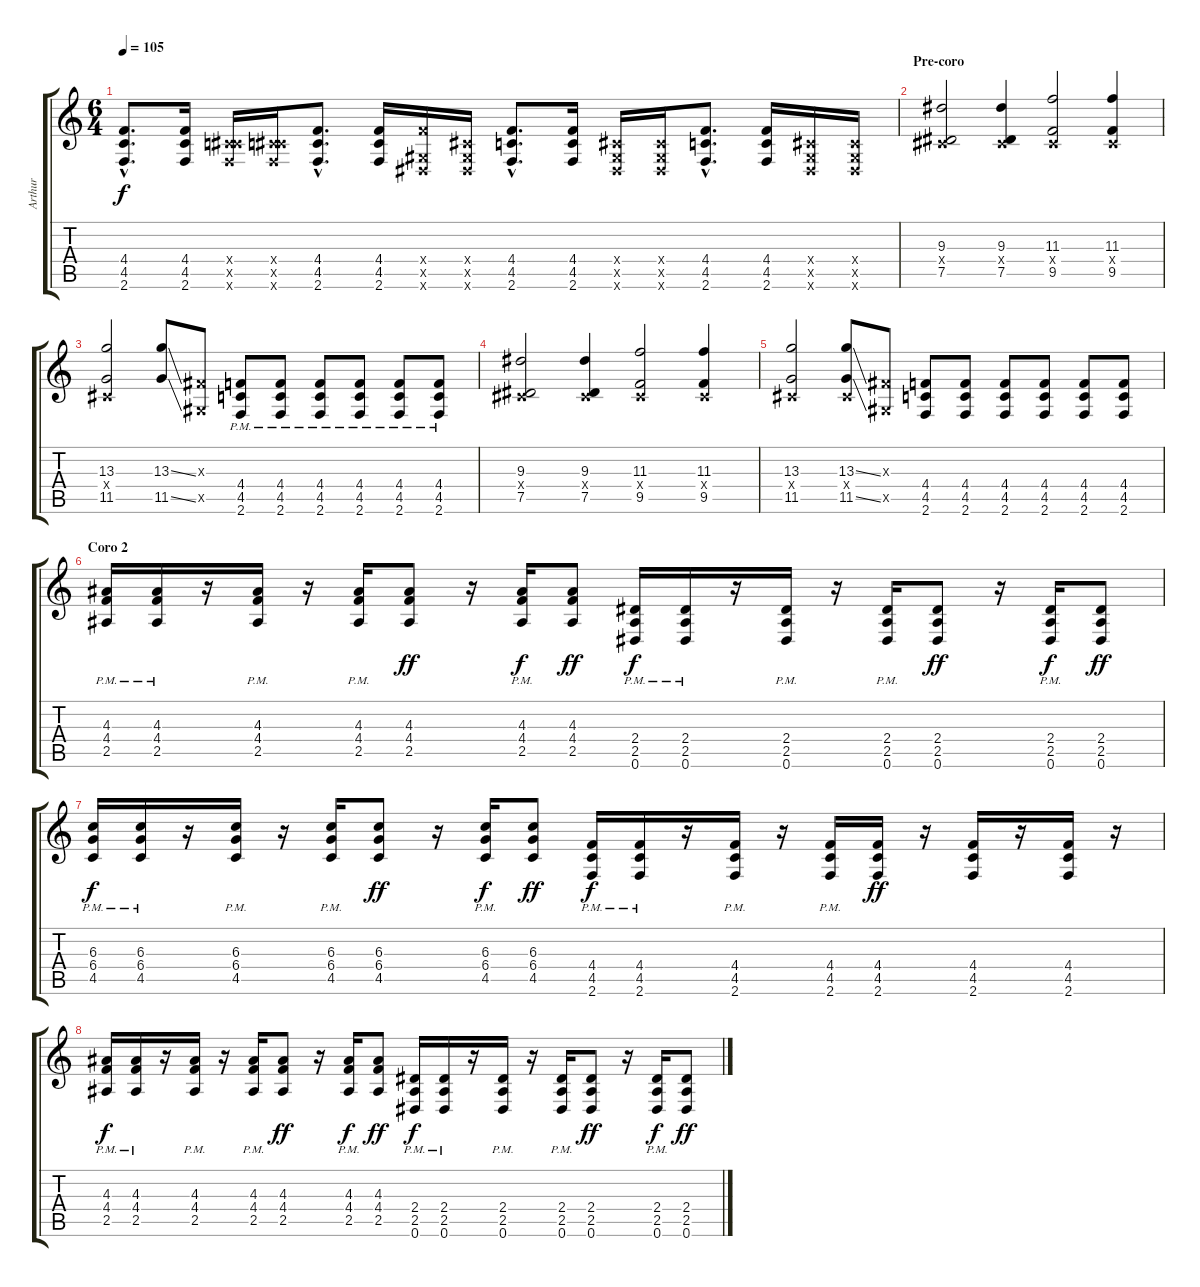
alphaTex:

\track ("Arthur" "Arthur") {instrument distortionguitar}
\staff {score tabs}
\tuning (Eb4 Bb3 Gb3 Db3 Ab2 Eb2) {hide}
\ts (6 4)
\tempo 105
\clef g2
\ks c
(4.4{hac} 4.5{hac} 2.6{hac}).8{d dy f} (4.4 4.5 2.6).16 (0.4{x} 4.5{x} 2.6{x}).16 (0.4{x} 4.5{x} 2.6{x}).16 (4.4{hac} 4.5{hac} 2.6{hac}).8{d} (4.4 4.5 2.6).16 (4.4{x} 0.5{x} 0.6{x}).16 (0.4{x} 0.5{x} 0.6{x}).16 (4.4{hac} 4.5{hac} 2.6{hac}).8{d} (4.4 4.5 2.6).16 (0.4{x} 0.5{x} 0.6{x}).16 (0.4{x} 0.5{x} 0.6{x}).16 (4.4{hac} 4.5{hac} 2.6{hac}).8{d} (4.4 4.5 2.6).16 (0.4{x} 0.5{x} 0.6{x}).16 (0.4{x} 0.5{x} 0.6{x}).16 |
\section ("" "Pre-coro")
(9.3 0.4{x} 7.5).2 (9.3 0.4{x} 7.5).4 (11.3 0.4{x} 9.5).2 (11.3 0.4{x} 9.5).4 |
(13.3 0.4{x} 11.5).2 (13.3{ss} 11.5{ss}).8 (0.3{x} 0.5{x}).8 (4.4{pm} 4.5{pm} 2.6{pm}).8 (4.4{pm} 4.5{pm} 2.6{pm}).8 (4.4{pm} 4.5{pm} 2.6{pm}).8 (4.4{pm} 4.5{pm} 2.6{pm}).8 (4.4{pm} 4.5{pm} 2.6{pm}).8 (4.4{pm} 4.5{pm} 2.6{pm}).8 |
(9.3 0.4{x} 7.5).2 (9.3 0.4{x} 7.5).4 (11.3 0.4{x} 9.5).2 (11.3 0.4{x} 9.5).4 |
(13.3 0.4{x} 11.5).2 (13.3{ss} 0.4{x} 11.5{ss}).8 (0.3{x} 0.5{x}).8 (4.4 4.5 2.6).8 (4.4 4.5 2.6).8 (4.4 4.5 2.6).8 (4.4 4.5 2.6).8 (4.4 4.5 2.6).8 (4.4 4.5 2.6).8 |
\section ("" "Coro 2")
(4.3{pm} 4.4{pm} 2.5{pm}).16 (4.3{pm} 4.4{pm} 2.5{pm}).16 r.16 (4.3{pm} 4.4 2.5{pm}).16 r.16 (4.3{pm} 4.4{pm} 2.5{pm}).16 (4.3 4.4 2.5).8{dy ff} r.16 (4.3{pm} 4.4{pm} 2.5{pm}).16{dy f} (4.3 4.4 2.5).8{dy ff} (2.4{pm} 2.5{pm} 0.6{pm}).16{dy f} (2.4{pm} 2.5{pm} 0.6{pm}).16 r.16 (2.4{pm} 2.5{pm} 0.6{pm}).16 r.16 (2.4{pm} 2.5{pm} 0.6{pm}).16 (2.4 2.5 0.6).8{dy ff} r.16 (2.4{pm} 2.5{pm} 0.6{pm}).16{dy f} (2.4 2.5 0.6).8{dy ff} |
(6.3{pm} 6.4{pm} 4.5{pm}).16{dy f} (6.3{pm} 6.4{pm} 4.5{pm}).16 r.16 (6.3{pm} 6.4 4.5{pm}).16 r.16 (6.3{pm} 6.4{pm} 4.5{pm}).16 (6.3 6.4 4.5).8{dy ff} r.16 (6.3{pm} 6.4{pm} 4.5{pm}).16{dy f} (6.3 6.4 4.5).8{dy ff} (4.4{pm} 4.5{pm} 2.6{pm}).16{dy f} (4.4{pm} 4.5{pm} 2.6{pm}).16 r.16 (4.4{pm} 4.5{pm} 2.6).16 r.16 (4.4{pm} 4.5{pm} 2.6{pm}).16 (4.4 4.5 2.6).16{dy ff} r.16 (4.4 4.5 2.6).16 r.16 (4.4 4.5 2.6).16 r.16 |
(4.3{pm} 4.4{pm} 2.5{pm}).16{dy f} (4.3{pm} 4.4{pm} 2.5{pm}).16 r.16 (4.3{pm} 4.4 2.5{pm}).16 r.16 (4.3{pm} 4.4{pm} 2.5{pm}).16 (4.3 4.4 2.5).8{dy ff} r.16 (4.3{pm} 4.4{pm} 2.5{pm}).16{dy f} (4.3 4.4 2.5).8{dy ff} (2.4{pm} 2.5{pm} 0.6{pm}).16{dy f} (2.4{pm} 2.5{pm} 0.6{pm}).16 r.16 (2.4{pm} 2.5{pm} 0.6{pm}).16 r.16 (2.4{pm} 2.5{pm} 0.6{pm}).16 (2.4 2.5 0.6).8{dy ff} r.16 (2.4{pm} 2.5{pm} 0.6{pm}).16{dy f} (2.4 2.5 0.6).8{dy ff}
